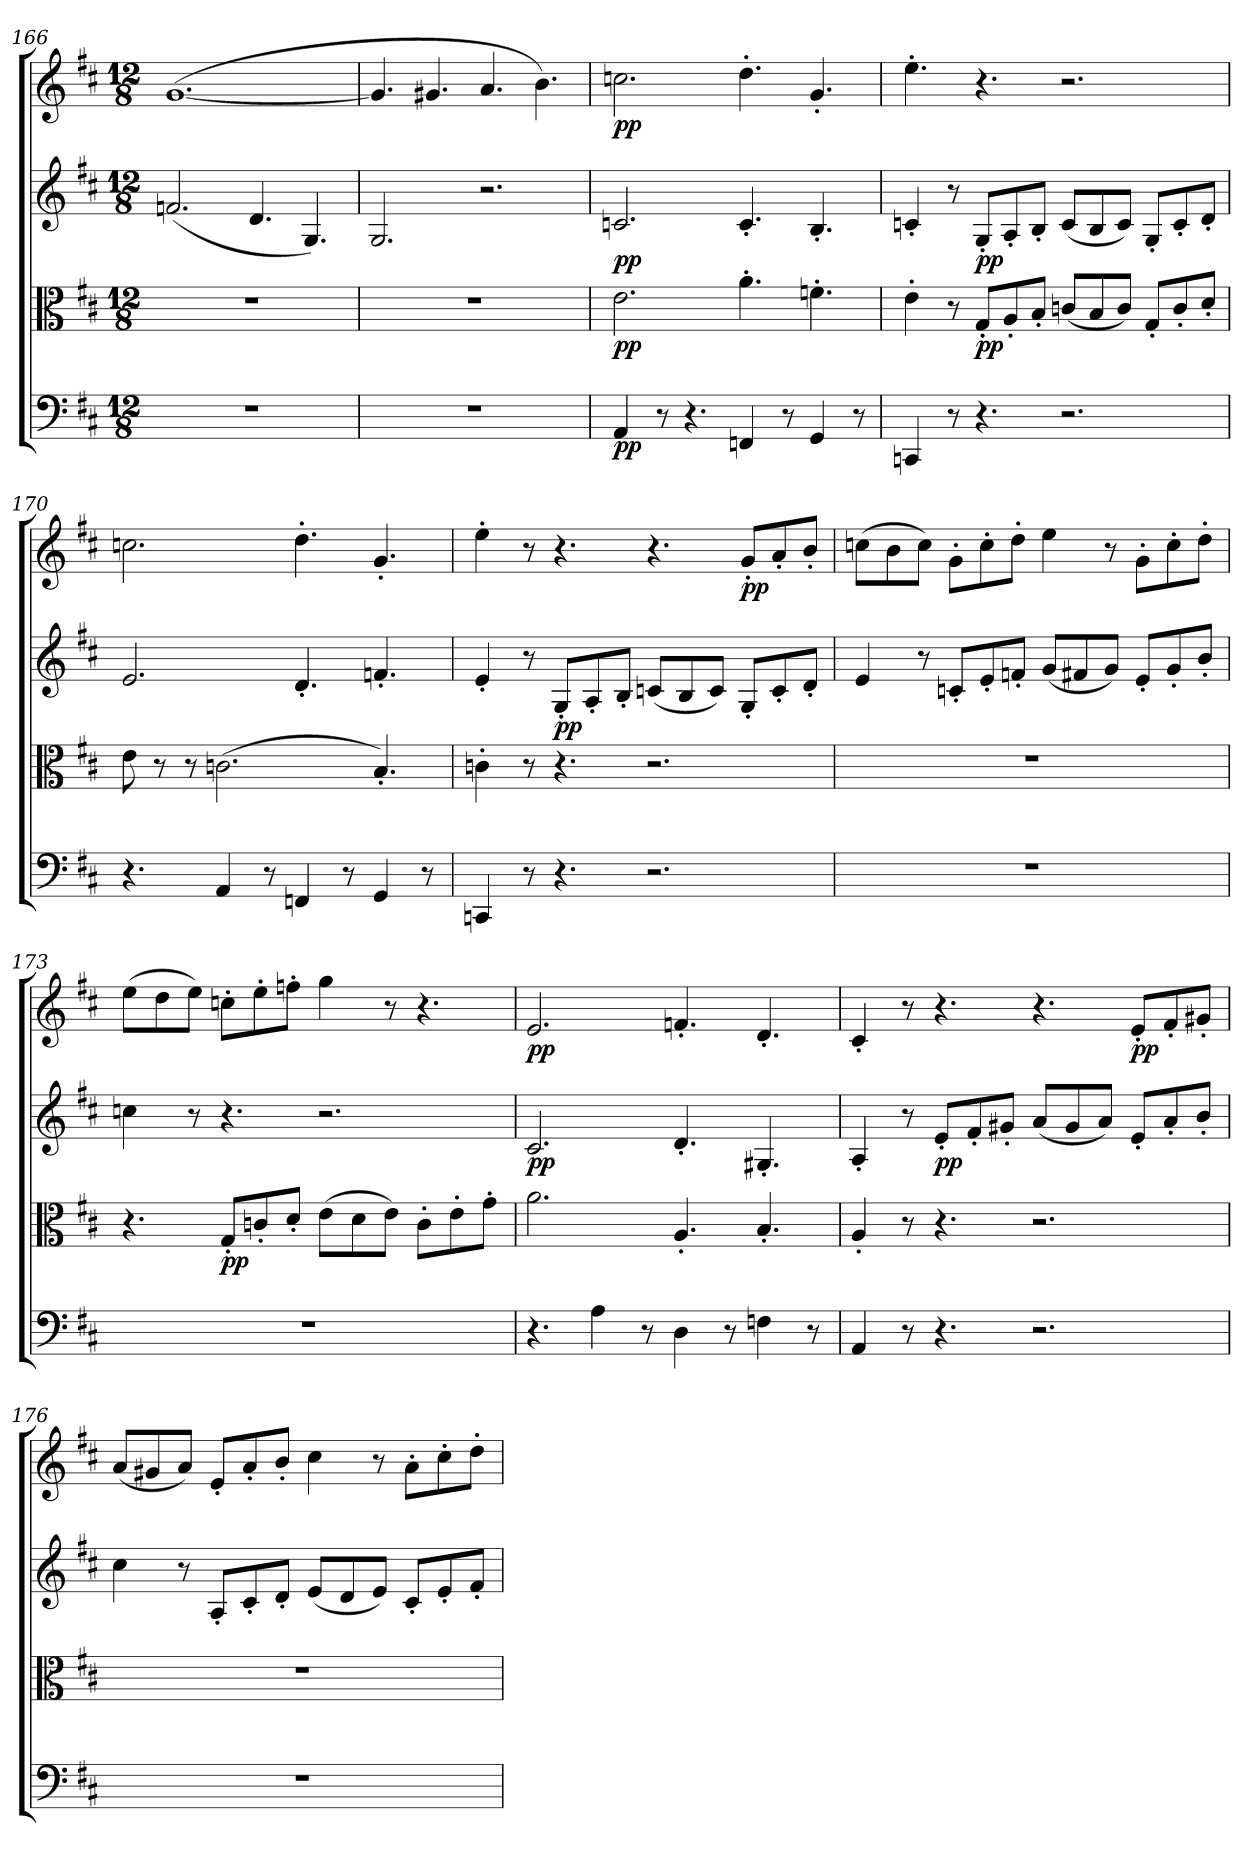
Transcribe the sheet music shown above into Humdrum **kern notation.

**kern	**dynam	**kern	**dynam	**kern	**dynam	**kern	**dynam
*part4	*part4	*part3	*part3	*part2	*part2	*part1	*part1
*staff4	*staff4	*staff3	*staff3	*staff2	*staff2	*staff1	*staff1
!!LO:LB:g=z
*clefF4	*	*clefC3	*	*clefG2	*	*clefG2	*
*k[f#c#]	*	*k[f#c#]	*	*k[f#c#]	*	*k[f#c#]	*
*M12/8	*	*M12/8	*	*M12/8	*	*M12/8	*
=166	=166	=166	=166	=166	=166	=166	=166
1.r	.	1.r	.	(<2.fn/	.	(>[1.g	.
.	.	.	.	4.d/	.	.	.
.	.	.	.	4.G/)	.	.	.
=167	=167	=167	=167	=167	=167	=167	=167
1.r	.	1.r	.	2.G/	.	4.g/]	.
.	.	.	.	.	.	4.g#X/	.
.	.	.	.	2.r	.	4.a/	.
.	.	.	.	.	.	4.b\)	.
=168	=168	=168	=168	=168	=168	=168	=168
!	!LO:DY:b	!	!LO:DY:b	!	!LO:DY:b	!	!LO:DY:b
4AA/	pp	2.e\	pp	2.cn/	pp	2.ccn\	pp
8r	.	.	.	.	.	.	.
4.r	.	.	.	.	.	.	.
4FFn/	.	4.a'\	.	4.c'/	.	4.dd'\	.
8r	.	.	.	.	.	.	.
4GG/	.	4.fn'\	.	4.B'/	.	4.g'/	.
8r	.	.	.	.	.	.	.
=169	=169	=169	=169	=169	=169	=169	=169
4CCn/	.	4e'\	.	4cn'/	.	4.ee'\	.
8r	.	8r	.	8r	.	.	.
!	!	!	!LO:DY:b	!	!LO:DY:b	!	!
4.r	.	8G'/L	pp	8G'/L	pp	4.r	.
.	.	8A'/	.	8A'/	.	.	.
.	.	8B'/J	.	8B'/J	.	.	.
2.r	.	(<8cn/L	.	(<8c/L	.	2.r	.
.	.	8B/	.	8B/	.	.	.
.	.	8c/J)	.	8c/J)	.	.	.
.	.	8G'/L	.	8G'/L	.	.	.
.	.	8c'/	.	8c'/	.	.	.
.	.	8d'/J	.	8d'/J	.	.	.
=170	=170	=170	=170	=170	=170	=170	=170
4.r	.	8e\	.	2.e/	.	2.ccn\	.
.	.	8r	.	.	.	.	.
.	.	8r	.	.	.	.	.
4AA/	.	(>2.cn\	.	.	.	.	.
8r	.	.	.	.	.	.	.
4FFn/	.	.	.	4.d'/	.	4.dd'\	.
8r	.	.	.	.	.	.	.
4GG/	.	4.B'/)	.	4.fn'/	.	4.g'/	.
8r	.	.	.	.	.	.	.
!!LO:PB:g=z
=171	=171	=171	=171	=171	=171	=171	=171
4CCn/	.	4cn'\	.	4e'/	.	4ee'\	.
8r	.	8r	.	8r	.	8r	.
!	!	!	!	!	!LO:DY:b	!	!
4.r	.	4.r	.	8G'/L	pp	4.r	.
.	.	.	.	8A'/	.	.	.
.	.	.	.	8B'/J	.	.	.
2.r	.	2.r	.	(<8cn/L	.	4.r	.
.	.	.	.	8B/	.	.	.
.	.	.	.	8c/J)	.	.	.
!	!	!	!	!	!	!	!LO:DY:b
.	.	.	.	8G'/L	.	8g'/L	pp
.	.	.	.	8c'/	.	8a'/	.
.	.	.	.	8d'/J	.	8b'/J	.
=172	=172	=172	=172	=172	=172	=172	=172
1.r	.	1.r	.	4e/	.	(>8ccn\L	.
.	.	.	.	.	.	8b\	.
.	.	.	.	8r	.	8cc\J)	.
.	.	.	.	8cn'/L	.	8g'\L	.
.	.	.	.	8e'/	.	8cc'\	.
.	.	.	.	8fn'/J	.	8dd'\J	.
.	.	.	.	(<8g/L	.	4ee\	.
.	.	.	.	8f#X/	.	.	.
.	.	.	.	8g/J)	.	8r	.
.	.	.	.	8e'/L	.	8g'\L	.
.	.	.	.	8g'/	.	8cc'\	.
.	.	.	.	8b'/J	.	8dd'\J	.
=173	=173	=173	=173	=173	=173	=173	=173
1.r	.	4.r	.	4ccn\	.	(>8ee\L	.
.	.	.	.	.	.	8dd\	.
.	.	.	.	8r	.	8ee\J)	.
!	!	!	!LO:DY:b	!	!	!	!
.	.	8G'/L	pp	4.r	.	8ccn'\L	.
.	.	8cn'/	.	.	.	8ee'\	.
.	.	8d'/J	.	.	.	8ffn'\J	.
.	.	(>8e\L	.	2.r	.	4gg\	.
.	.	8d\	.	.	.	.	.
.	.	8e\J)	.	.	.	8r	.
.	.	8c'\L	.	.	.	4.r	.
.	.	8e'\	.	.	.	.	.
.	.	8g'\J	.	.	.	.	.
=174	=174	=174	=174	=174	=174	=174	=174
!	!	!	!	!	!LO:DY:b	!	!LO:DY:b
4.r	.	2.a\	.	2.c#/	pp	2.e/	pp
4A\	.	.	.	.	.	.	.
8r	.	.	.	.	.	.	.
4D\	.	4.A'/	.	4.d'/	.	4.fn'/	.
8r	.	.	.	.	.	.	.
4Fn\	.	4.B'/	.	4.G#X'/	.	4.d'/	.
8r	.	.	.	.	.	.	.
!!LO:LB:g=z
=175	=175	=175	=175	=175	=175	=175	=175
4AA/	.	4A'/	.	4A'/	.	4c#'/	.
8r	.	8r	.	8r	.	8r	.
!	!	!	!	!	!LO:DY:b	!	!
4.r	.	4.r	.	8e'/L	pp	4.r	.
.	.	.	.	8f#'/	.	.	.
.	.	.	.	8g#X'/J	.	.	.
2.r	.	2.r	.	(<8a/L	.	4.r	.
.	.	.	.	8g#/	.	.	.
.	.	.	.	8a/J)	.	.	.
!	!	!	!	!	!	!	!LO:DY:b
.	.	.	.	8e'/L	.	8e'/L	pp
.	.	.	.	8a'/	.	8f#'/	.
.	.	.	.	8b'/J	.	8g#X'/J	.
=176	=176	=176	=176	=176	=176	=176	=176
1.r	.	1.r	.	4cc#\	.	(<8a/L	.
.	.	.	.	.	.	8g#X/	.
.	.	.	.	8r	.	8a/J)	.
.	.	.	.	8A'/L	.	8e'/L	.
.	.	.	.	8c#'/	.	8a'/	.
.	.	.	.	8d'/J	.	8b'/J	.
.	.	.	.	(<8e/L	.	4cc#\	.
.	.	.	.	8d/	.	.	.
.	.	.	.	8e/J)	.	8r	.
.	.	.	.	8c#'/L	.	8a'\L	.
.	.	.	.	8e'/	.	8cc#'\	.
.	.	.	.	8f#'/J	.	8dd'\J	.
=	=	=	=	=	=	=	=
*-	*-	*-	*-	*-	*-	*-	*-
